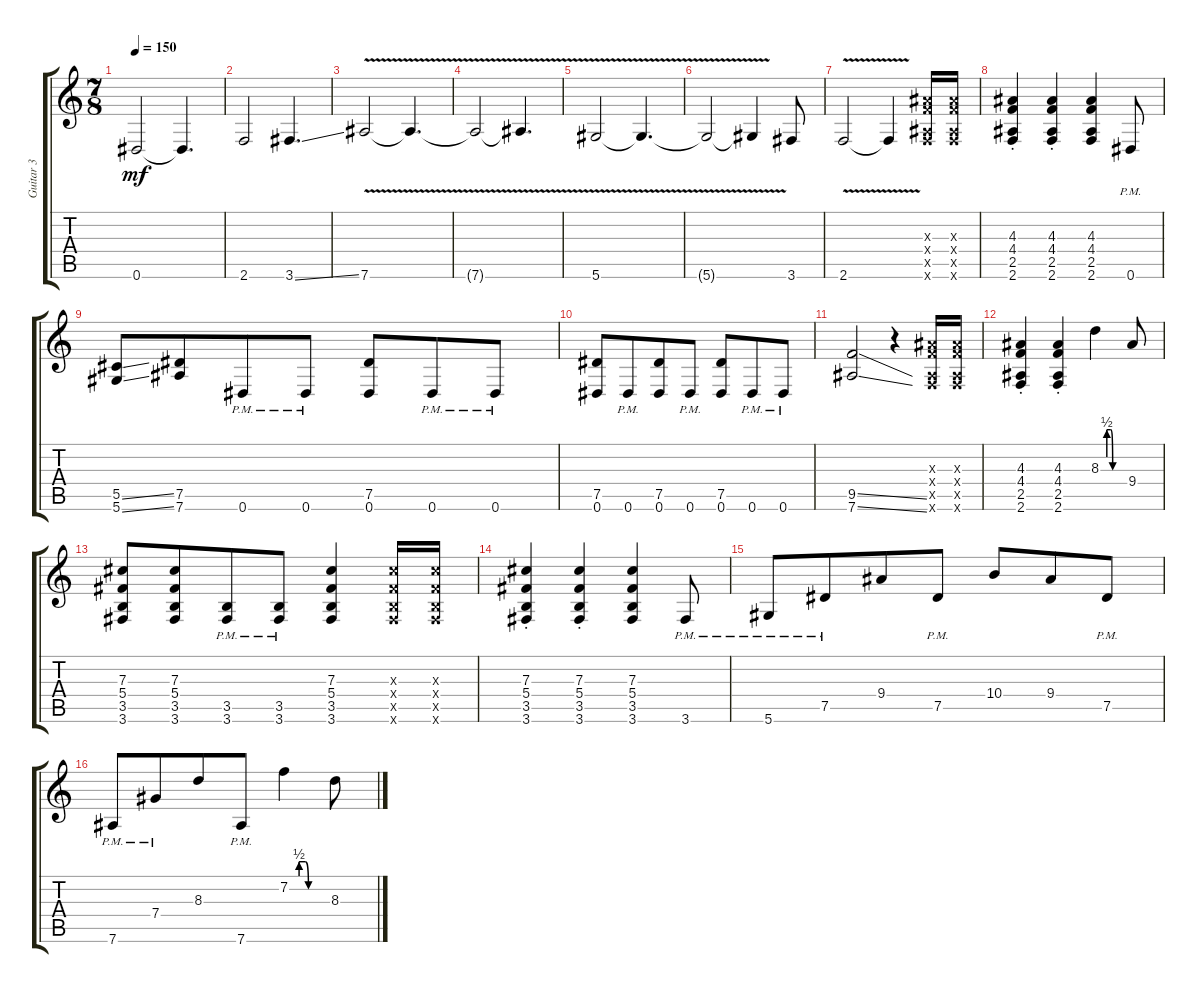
\track ("Guitar 3" "Guitar 3") {instrument distortionguitar}
\staff {score tabs}
\tuning (Eb4 Bb3 Gb3 Db3 Ab2 Eb2) {hide}
\ts (7 8)
\tempo 150
\clef g2
\ks c
0.6.2{dy mf} 0.6{t}.4{d} |
2.6.2 3.6{ss}.4{d} |
7.6{v}.2 7.6{v t}.4{d} |
7.6{v t}.2 7.6{v t}.4{d} |
5.6{v}.2 5.6{v t}.4{d} |
5.6{v t}.2 5.6{v t}.4 3.6.8 |
2.6{v}.2 2.6{v t}.4 (4.3{x} 4.4{x} 2.5{x} 2.6{x}).16 (4.3{x} 4.4{x} 2.5{x} 2.6{x}).16 |
(4.3{st} 4.4{st} 2.5{st} 2.6{st}).4 (4.3{st} 4.4{st} 2.5{st} 2.6{st}).4 (4.3 4.4 2.5 2.6).4 0.6{pm}.8 |
(5.5{ss} 5.6{ss}).8 (7.5 7.6).8 0.6{pm}.8 0.6{pm}.8 (7.5 0.6).8 0.6{pm}.8 0.6{pm}.8 |
(7.5 0.6).8 0.6{pm}.8 (7.5 0.6).8 0.6{pm}.8 (7.5 0.6).8 0.6{pm}.8 0.6{pm}.8 |
(9.5{ss} 7.6{ss}).2 r.4 (4.3{x} 4.4{x} 2.5{x} 2.6{x}).16 (4.3{x} 4.4{x} 2.5{x} 2.6{x}).16 |
(4.3{st} 4.4{st} 2.5{st} 2.6{st}).4 (4.3{st} 4.4{st} 2.5{st} 2.6{st}).4 8.3{be (custom 0 0 15 0 15 2 25 2 30 0 60 0)}.4 9.4.8 |
(7.3 5.4 3.5 3.6).8 (7.3 5.4 3.5 3.6).8 (3.5{pm} 3.6{pm}).8 (3.5{pm} 3.6{pm}).8 (7.3 5.4 3.5 3.6).4 (7.3{x} 5.4{x} 3.5{x} 3.6{x}).16 (7.3{x} 5.4{x} 3.5{x} 3.6{x}).16 |
(7.3{st} 5.4{st} 3.5{st} 3.6{st}).4 (7.3{st} 5.4{st} 3.5{st} 3.6{st}).4 (7.3 5.4 3.5 3.6).4 3.6{pm}.8 |
5.6{pm}.8 7.5{pm}.8 9.4.8 7.5{pm}.8 10.4.8 9.4.8 7.5{pm}.8 |
7.6{pm}.8 7.4{pm}.8 8.3.8 7.6{pm}.8 7.2{be (custom 0 0 15 0 15 2 25 2 30 0 60 0)}.4 8.3.8
